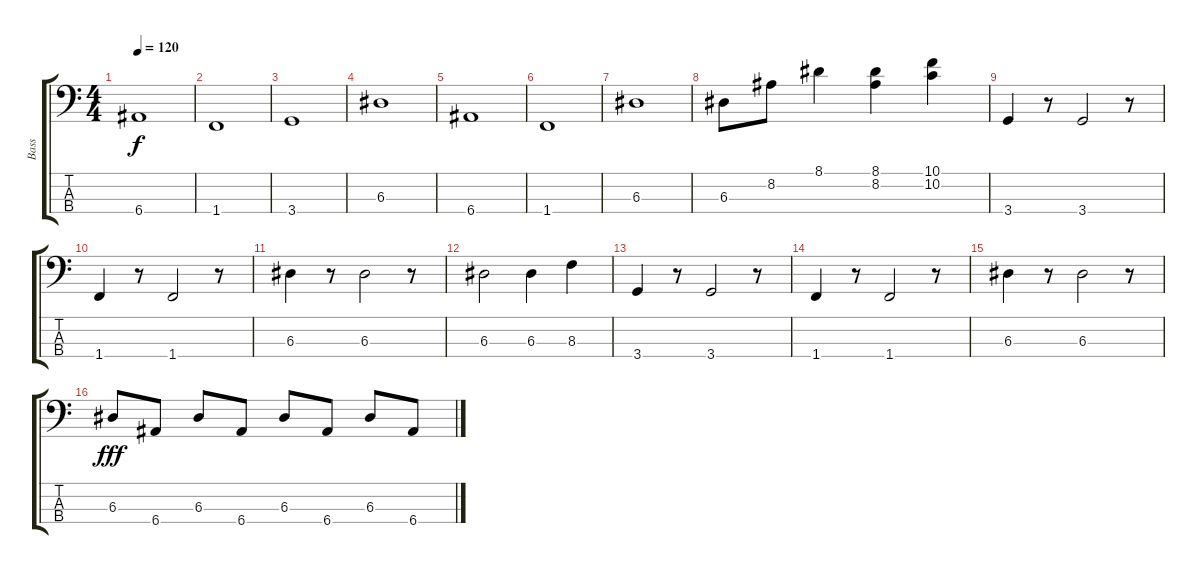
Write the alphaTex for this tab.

\track ("Bass" "Bass") {instrument electricbassfinger}
\staff {score tabs}
\tuning (G2 D2 A1 E1) {hide}
\ts (4 4)
\tempo 120
\clef f4
\ks c
6.4.1{dy f} |
1.4.1 |
3.4.1 |
6.3.1 |
6.4.1 |
1.4.1 |
6.3.1 |
6.3.8 8.2.8 8.1.4 (8.1 8.2).4 (10.1 10.2).4 |
3.4.4 r.8 3.4.2 r.8 |
1.4.4 r.8 1.4.2 r.8 |
6.3.4 r.8 6.3.2 r.8 |
6.3.2 6.3.4 8.3.4 |
3.4.4 r.8 3.4.2 r.8 |
1.4.4 r.8 1.4.2 r.8 |
6.3.4 r.8 6.3.2 r.8 |
6.3.8{dy fff} 6.4.8 6.3.8 6.4.8 6.3.8 6.4.8 6.3.8 6.4.8
